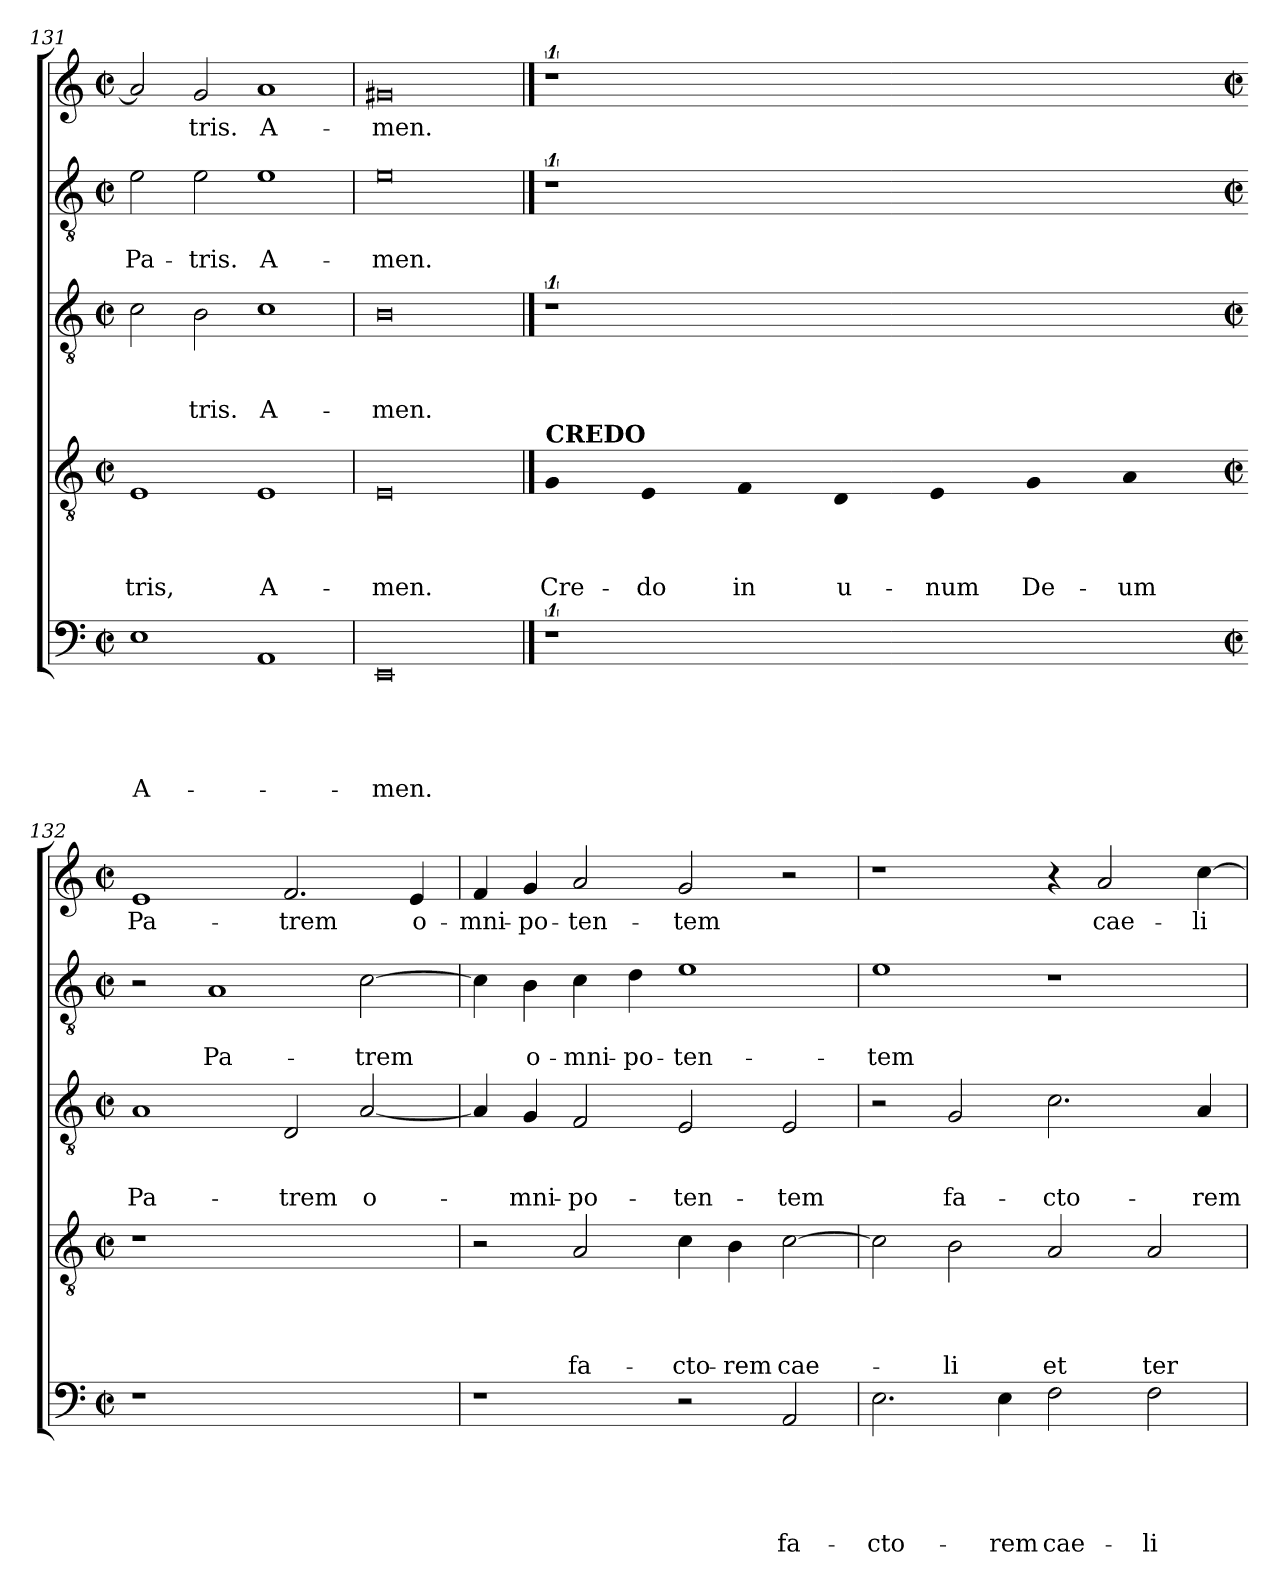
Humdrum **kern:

**kern	**text	**text	**text	**text	**text	**kern	**text	**text	**text	**text	**kern	**text	**text	**text	**kern	**text	**text	**kern	**text
*part5	*part5	*part5	*part5	*part5	*part5	*part4	*part4	*part4	*part4	*part4	*part3	*part3	*part3	*part3	*part2	*part2	*part2	*part1	*part1
*staff5	*staff5	*staff5	*staff5	*staff5	*staff5	*staff4	*staff4	*staff4	*staff4	*staff4	*staff3	*staff3	*staff3	*staff3	*staff2	*staff2	*staff2	*staff1	*staff1
*clefF4	*	*	*	*	*	*clefGv2	*	*	*	*	*clefGv2	*	*	*	*clefGv2	*	*	*clefG2	*
*k[]	*	*	*	*	*	*k[]	*	*	*	*	*k[]	*	*	*	*k[]	*	*	*k[]	*
*C:	*	*	*	*	*	*C:	*	*	*	*	*C:	*	*	*	*C:	*	*	*C:	*
*M2/2	*	*	*	*	*	*M2/2	*	*	*	*	*M2/2	*	*	*	*M2/2	*	*	*M2/2	*
*met(c|)	*	*	*	*	*	*met(c|)	*	*	*	*	*met(c|)	*	*	*	*met(c|)	*	*	*met(c|)	*
=131	=131	=131	=131	=131	=131	=131	=131	=131	=131	=131	=131	=131	=131	=131	=131	=131	=131	=131	=131
1E	.	.	.	.	A-	1E	.	.	.	-tris,	2c\	.	.	.	2e\	.	Pa-	2a/]	.
.	.	.	.	.	.	.	.	.	.	.	2B\	.	.	-tris.	2e\	.	-tris.	2g/	-tris.
1AA	.	.	.	.	.	1E	.	.	.	A-	1c	.	.	A-	1e	.	A-	1a	A-
=132	=132	=132	=132	=132	=132	=132	=132	=132	=132	=132	=132	=132	=132	=132	=132	=132	=132	=132	=132
0EE	.	.	.	.	-men.	0E	.	.	.	-men.	0B	.	.	-men.	0e	.	-men.	0g#X	-men.
!!LO:PB:g=z
==132X3	==132X3	==132X3	==132X3	==132X3	==132X3	==132X3	==132X3	==132X3	==132X3	==132X3	==132X3	==132X3	==132X3	==132X3	==132X3	==132X3	==132X3	==132X3	==132X3
!	!	!	!	!	!	!LO:TX:a:B:t=CREDO	!	!	!	!	!	!	!	!	!	!	!	!	!
!	!	!	!	!	!	!LO:N:head=solid	!	!	!	!	!	!	!	!	!	!	!	!	!
1%7r	.	.	.	.	.	1G	.	.	.	Cre-	1%7r	.	.	.	1%7r	.	.	1%7r	.
!	!	!	!	!	!	!LO:N:head=solid	!	!	!	!	!	!	!	!	!	!	!	!	!
.	.	.	.	.	.	1E	.	.	.	-do	.	.	.	.	.	.	.	.	.
!	!	!	!	!	!	!LO:N:head=solid	!	!	!	!	!	!	!	!	!	!	!	!	!
.	.	.	.	.	.	1F	.	.	.	in	.	.	.	.	.	.	.	.	.
!	!	!	!	!	!	!LO:N:head=solid	!	!	!	!	!	!	!	!	!	!	!	!	!
.	.	.	.	.	.	1D	.	.	.	u-	.	.	.	.	.	.	.	.	.
!	!	!	!	!	!	!LO:N:head=solid	!	!	!	!	!	!	!	!	!	!	!	!	!
.	.	.	.	.	.	1E	.	.	.	-num	.	.	.	.	.	.	.	.	.
!	!	!	!	!	!	!LO:N:head=solid	!	!	!	!	!	!	!	!	!	!	!	!	!
.	.	.	.	.	.	1G	.	.	.	De-	.	.	.	.	.	.	.	.	.
!	!	!	!	!	!	!LO:N:head=solid	!	!	!	!	!	!	!	!	!	!	!	!	!
.	.	.	.	.	.	1A	.	.	.	-um	.	.	.	.	.	.	.	.	.
!!LO:LB:g=z
=132X4-	=132X4-	=132X4-	=132X4-	=132X4-	=132X4-	=132X4-	=132X4-	=132X4-	=132X4-	=132X4-	=132X4-	=132X4-	=132X4-	=132X4-	=132X4-	=132X4-	=132X4-	=132X4-	=132X4-
*M2/2	*	*	*	*	*	*M2/2	*	*	*	*	*M2/2	*	*	*	*M2/2	*	*	*M2/2	*
*met(c|)	*	*	*	*	*	*met(c|)	*	*	*	*	*met(c|)	*	*	*	*met(c|)	*	*	*met(c|)	*
1r	.	.	.	.	.	1r	.	.	.	.	1A	.	.	Pa-	2r	.	.	1e	Pa-
.	.	.	.	.	.	.	.	.	.	.	.	.	.	.	1A	.	Pa-	.	.
1ryy	.	.	.	.	.	1ryy	.	.	.	.	2D/	.	.	-trem	.	.	.	2.f/	-trem
.	.	.	.	.	.	.	.	.	.	.	[2A/	.	.	o-	[2c\	.	-trem	.	.
.	.	.	.	.	.	.	.	.	.	.	.	.	.	.	.	.	.	4e/	o-
=133	=133	=133	=133	=133	=133	=133	=133	=133	=133	=133	=133	=133	=133	=133	=133	=133	=133	=133	=133
1r	.	.	.	.	.	2r	.	.	.	.	4A/]	.	.	.	4c\]	.	.	4f/	-mni-
.	.	.	.	.	.	.	.	.	.	.	4G/	.	.	-mni-	4B\	.	o-	4g/	-po-
.	.	.	.	.	.	2A/	.	.	.	fa-	2F/	.	.	-po-	4c\	.	-mni-	2a/	-ten-
.	.	.	.	.	.	.	.	.	.	.	.	.	.	.	4d\	.	-po-	.	.
2r	.	.	.	.	.	4c\	.	.	.	-cto-	2E/	.	.	-ten-	1e	.	-ten-	2g/	-tem
.	.	.	.	.	.	4B\	.	.	.	-rem	.	.	.	.	.	.	.	.	.
2AA/	.	.	.	.	fa-	[2c\	.	.	.	cae-	2E/	.	.	-tem	.	.	.	2r	.
=134	=134	=134	=134	=134	=134	=134	=134	=134	=134	=134	=134	=134	=134	=134	=134	=134	=134	=134	=134
2.E\	.	.	.	.	-cto-	2c\]	.	.	.	.	2r	.	.	.	1e	.	-tem	1r	.
.	.	.	.	.	.	2B\	.	.	.	-li	2G/	.	.	fa-	.	.	.	.	.
4E\	.	.	.	.	-rem	.	.	.	.	.	.	.	.	.	.	.	.	.	.
2F\	.	.	.	.	cae-	2A/	.	.	.	et	2.c\	.	.	-cto-	1r	.	.	4r	.
.	.	.	.	.	.	.	.	.	.	.	.	.	.	.	.	.	.	2a/	cae-
2F\	.	.	.	.	-li	2A/	.	.	.	ter-	.	.	.	.	.	.	.	.	.
.	.	.	.	.	.	.	.	.	.	.	4A/	.	.	-rem	.	.	.	[4cc\	-li
=	=	=	=	=	=	=	=	=	=	=	=	=	=	=	=	=	=	=	=
*-	*-	*-	*-	*-	*-	*-	*-	*-	*-	*-	*-	*-	*-	*-	*-	*-	*-	*-	*-
